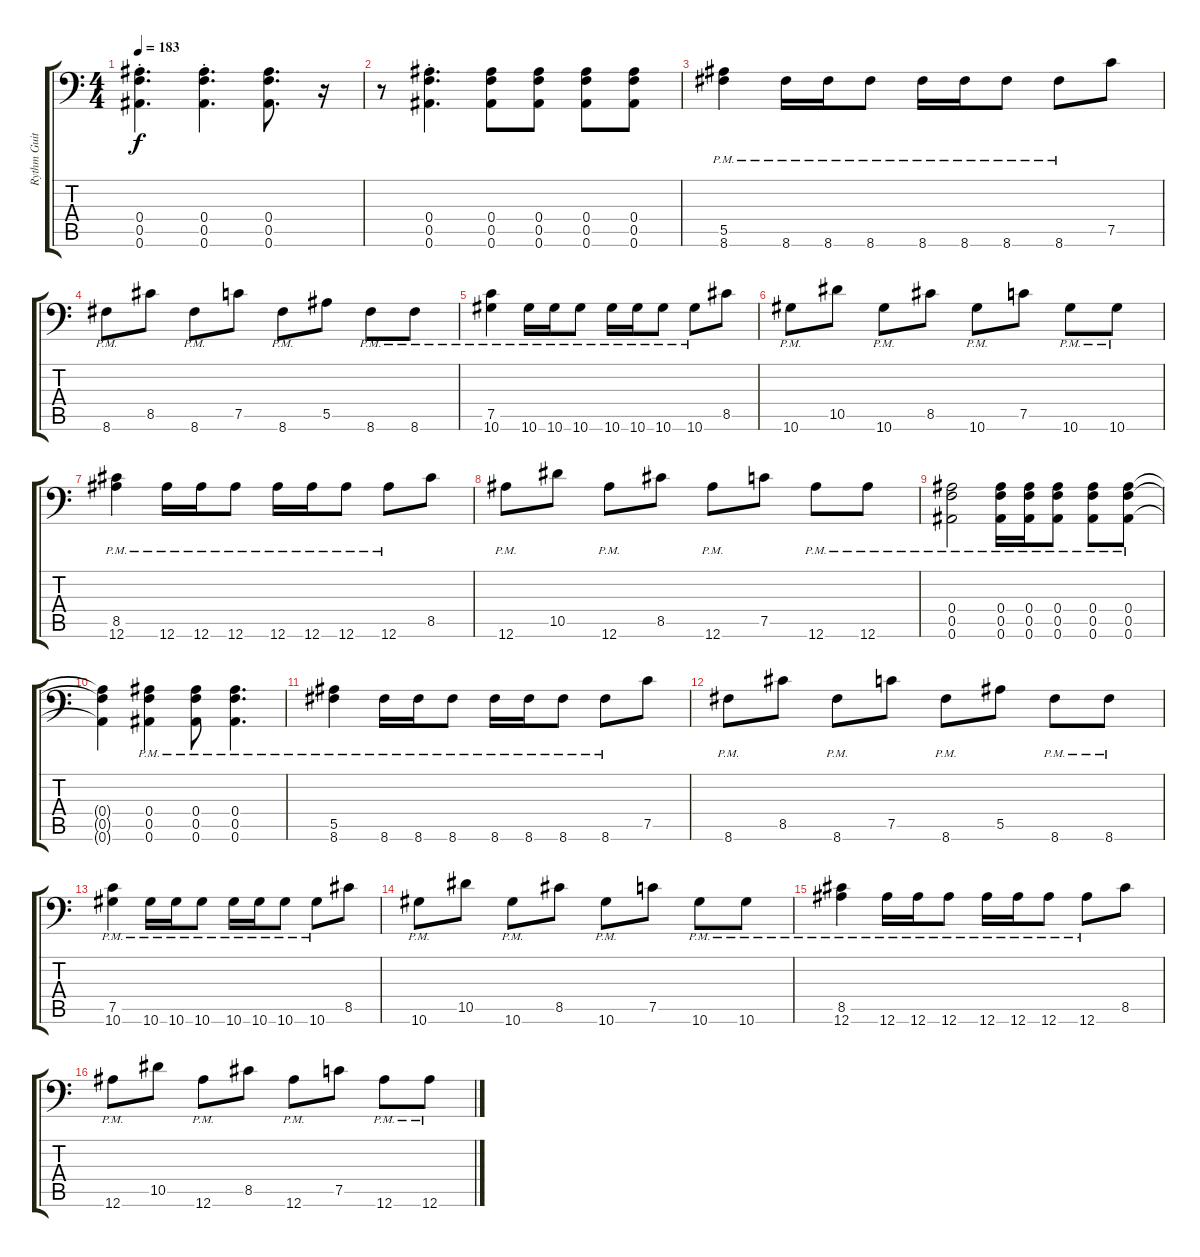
\track ("Rythm Guitar #2" "Rythm Guit") {instrument distortionguitar}
\staff {score tabs}
\tuning (C4 G3 Eb3 Bb2 F2 Bb1) {hide}
\ts (4 4)
\tempo 183
\clef f4
\ks c
(0.4{st} 0.5{st} 0.6{st}).4{d dy f} (0.4{st} 0.5{st} 0.6{st}).4{d} (0.4 0.5 0.6).8{d} r.16 |
r.8 (0.4{st} 0.5{st} 0.6{st}).4{d} (0.4 0.5 0.6).8 (0.4 0.5 0.6).8 (0.4 0.5 0.6).8 (0.4 0.5 0.6).8 |
(5.5{pm} 8.6{pm}).4 8.6{pm}.16 8.6{pm}.16 8.6{pm}.8 8.6{pm}.16 8.6{pm}.16 8.6{pm}.8 8.6{pm}.8 7.5.8 |
8.6{pm}.8 8.5.8 8.6{pm}.8 7.5.8 8.6{pm}.8 5.5.8 8.6{pm}.8 8.6{pm}.8 |
(7.5{pm} 10.6{pm}).4 10.6{pm}.16 10.6{pm}.16 10.6{pm}.8 10.6{pm}.16 10.6{pm}.16 10.6{pm}.8 10.6{pm}.8 8.5.8 |
10.6{pm}.8 10.5.8 10.6{pm}.8 8.5.8 10.6{pm}.8 7.5.8 10.6{pm}.8 10.6{pm}.8 |
(8.5{pm} 12.6{pm}).4 12.6{pm}.16 12.6{pm}.16 12.6{pm}.8 12.6{pm}.16 12.6{pm}.16 12.6{pm}.8 12.6{pm}.8 8.5.8 |
12.6{pm}.8 10.5.8 12.6{pm}.8 8.5.8 12.6{pm}.8 7.5.8 12.6{pm}.8 12.6{pm}.8 |
(0.4{pm} 0.5{pm} 0.6{pm}).2 (0.4{pm} 0.5{pm} 0.6{pm}).16 (0.4{pm} 0.5{pm} 0.6{pm}).16 (0.4{pm} 0.5{pm} 0.6{pm}).8 (0.4{pm} 0.5{pm} 0.6{pm}).8 (0.4{pm} 0.5{pm} 0.6{pm}).8 |
(0.4{t} 0.5{t} 0.6{t}).4 (0.4{pm} 0.5{pm} 0.6{pm}).4 (0.4{pm} 0.5{pm} 0.6{pm}).8 (0.4{pm} 0.5{pm} 0.6{pm}).4{d} |
(5.5{pm} 8.6{pm}).4 8.6{pm}.16 8.6{pm}.16 8.6{pm}.8 8.6{pm}.16 8.6{pm}.16 8.6{pm}.8 8.6{pm}.8 7.5.8 |
8.6{pm}.8 8.5.8 8.6{pm}.8 7.5.8 8.6{pm}.8 5.5.8 8.6{pm}.8 8.6{pm}.8 |
(7.5{pm} 10.6{pm}).4 10.6{pm}.16 10.6{pm}.16 10.6{pm}.8 10.6{pm}.16 10.6{pm}.16 10.6{pm}.8 10.6{pm}.8 8.5.8 |
10.6{pm}.8 10.5.8 10.6{pm}.8 8.5.8 10.6{pm}.8 7.5.8 10.6{pm}.8 10.6{pm}.8 |
(8.5{pm} 12.6{pm}).4 12.6{pm}.16 12.6{pm}.16 12.6{pm}.8 12.6{pm}.16 12.6{pm}.16 12.6{pm}.8 12.6{pm}.8 8.5.8 |
12.6{pm}.8 10.5.8 12.6{pm}.8 8.5.8 12.6{pm}.8 7.5.8 12.6{pm}.8 12.6{pm}.8
